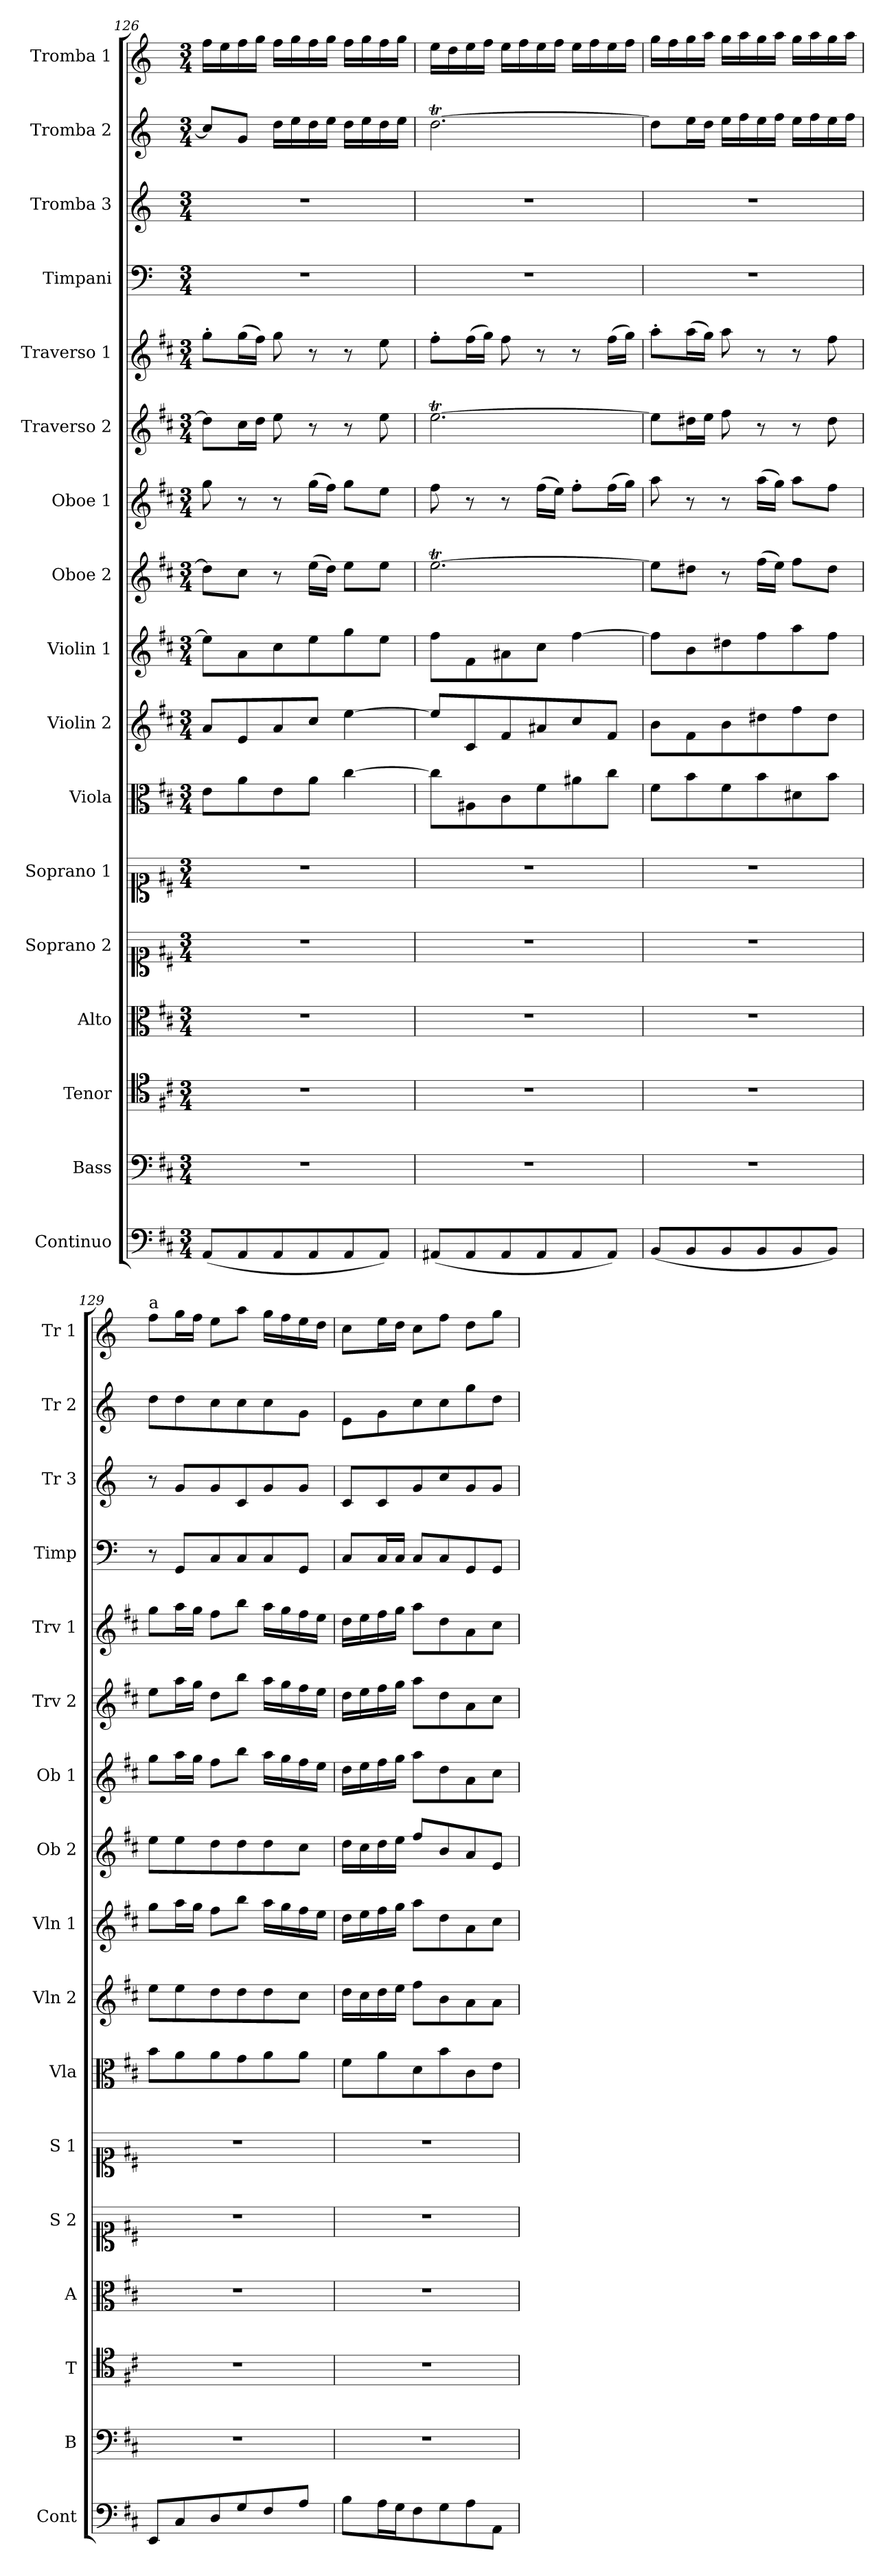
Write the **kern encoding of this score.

**kern	**kern	**kern	**kern	**kern	**kern	**kern	**kern	**kern	**kern	**kern	**kern	**kern	**kern	**kern	**kern	**kern
*part17	*part16	*part15	*part14	*part13	*part12	*part11	*part10	*part9	*part8	*part7	*part6	*part5	*part4	*part3	*part2	*part1
*staff17	*staff16	*staff15	*staff14	*staff13	*staff12	*staff11	*staff10	*staff9	*staff8	*staff7	*staff6	*staff5	*staff4	*staff3	*staff2	*staff1
*I"Continuo	*I"Bass	*I"Tenor	*I"Alto	*I"Soprano 2	*I"Soprano 1	*I"Viola	*I"Violin 2	*I"Violin 1	*I"Oboe 2	*I"Oboe 1	*I"Traverso 2	*I"Traverso 1	*I"Timpani	*I"Tromba 3	*I"Tromba 2	*I"Tromba 1
*I'Cont	*I'B	*I'T	*I'A	*I'S 2	*I'S 1	*I'Vla	*I'Vln 2	*I'Vln 1	*I'Ob 2	*I'Ob 1	*I'Trv 2	*I'Trv 1	*I'Timp	*I'Tr 3	*I'Tr 2	*I'Tr 1
!!LO:PB:g=z
*clefF4	*clefF4	*clefC4	*clefC3	*clefC1	*clefC1	*clefC3	*clefG2	*clefG2	*clefG2	*clefG2	*clefG2	*clefG2	*clefF4	*clefG2	*clefG2	*clefG2
*	*	*	*	*	*	*	*	*	*	*	*	*	*ITrd-1c-2	*ITrd-1c-2	*ITrd-1c-2	*ITrd-1c-2
*k[f#c#]	*k[f#c#]	*k[f#c#]	*k[f#c#]	*k[f#c#]	*k[f#c#]	*k[f#c#]	*k[f#c#]	*k[f#c#]	*k[f#c#]	*k[f#c#]	*k[f#c#]	*k[f#c#]	*k[f#c#]	*k[f#c#]	*k[f#c#]	*k[f#c#]
*M3/4	*M3/4	*M3/4	*M3/4	*M3/4	*M3/4	*M3/4	*M3/4	*M3/4	*M3/4	*M3/4	*M3/4	*M3/4	*M3/4	*M3/4	*M3/4	*M3/4
=126	=126	=126	=126	=126	=126	=126	=126	=126	=126	=126	=126	=126	=126	=126	=126	=126
(8AA/L	2.r	2.r	2.r	2.r	2.r	8e\L	8a/L	8ee\L]	8dd\L]	8gg\	8dd\L]	8gg'\L	2.r	2.r	8dd/L]	16gg\LL
.	.	.	.	.	.	.	.	.	.	.	.	.	.	.	.	16ff#\
8AA/	.	.	.	.	.	8a\	8e/	8a\	8cc#\J	8r	16cc#\L	(16gg\L	.	.	8a/J	16gg\
.	.	.	.	.	.	.	.	.	.	.	16dd\JJ	16ff#\JJ)	.	.	.	16aa\JJ
8AA/	.	.	.	.	.	8e\	8a/	8cc#\	8r	8r	8ee\	8gg\	.	.	16ee\LL	16gg\LL
.	.	.	.	.	.	.	.	.	.	.	.	.	.	.	16ff#\	16aa\
8AA/	.	.	.	.	.	8a\J	8cc#/J	8ee\	(16ee\LL	(16gg\LL	8r	8r	.	.	16ee\	16gg\
.	.	.	.	.	.	.	.	.	16dd\JJ)	16ff#\JJ)	.	.	.	.	16ff#\JJ	16aa\JJ
8AA/	.	.	.	.	.	[4cc#\	[4ee\	8gg\	8ee\L	8gg\L	8r	8r	.	.	16ee\LL	16gg\LL
.	.	.	.	.	.	.	.	.	.	.	.	.	.	.	16ff#\	16aa\
8AA/J)	.	.	.	.	.	.	.	8ee\J	8ee\J	8ee\J	8ee\	8ee\	.	.	16ee\	16gg\
.	.	.	.	.	.	.	.	.	.	.	.	.	.	.	16ff#\JJ	16aa\JJ
=127	=127	=127	=127	=127	=127	=127	=127	=127	=127	=127	=127	=127	=127	=127	=127	=127
(8AA#X/L	2.r	2.r	2.r	2.r	2.r	8cc#\L]	8ee/L]	8ff#\L	[2.eeT\	8ff#\	[2.eeT\	8ff#'\L	2.r	2.r	[2.eeT\	16ff#\LL
.	.	.	.	.	.	.	.	.	.	.	.	.	.	.	.	16ee\
8AA#/	.	.	.	.	.	8A#X\	8c#/	8f#\	.	8r	.	(16ff#\L	.	.	.	16ff#\
.	.	.	.	.	.	.	.	.	.	.	.	16gg\JJ)	.	.	.	16gg\JJ
8AA#/	.	.	.	.	.	8c#\	8f#/	8a#X\	.	8r	.	8ff#\	.	.	.	16ff#\LL
.	.	.	.	.	.	.	.	.	.	.	.	.	.	.	.	16gg\
8AA#/	.	.	.	.	.	8f#\	8a#X/	8cc#\J	.	(16ff#\LL	.	8r	.	.	.	16ff#\
.	.	.	.	.	.	.	.	.	.	16ee\JJ)	.	.	.	.	.	16gg\JJ
8AA#/	.	.	.	.	.	8a#X\	8cc#/	[4ff#\	.	8ff#'\L	.	8r	.	.	.	16ff#\LL
.	.	.	.	.	.	.	.	.	.	.	.	.	.	.	.	16gg\
8AA#/J)	.	.	.	.	.	8cc#\J	8f#/J	.	.	(16ff#\L	.	(16ff#\LL	.	.	.	16ff#\
.	.	.	.	.	.	.	.	.	.	16gg\JJ)	.	16gg\JJ)	.	.	.	16gg\JJ
=128	=128	=128	=128	=128	=128	=128	=128	=128	=128	=128	=128	=128	=128	=128	=128	=128
(8BB/L	2.r	2.r	2.r	2.r	2.r	8f#\L	8b\L	8ff#\L]	8ee\L]	8aa\	8ee\L]	8aa'\L	2.r	2.r	8ee\L]	16aa\LL
.	.	.	.	.	.	.	.	.	.	.	.	.	.	.	.	16gg\
8BB/	.	.	.	.	.	8b\	8f#\	8b\	8dd#X\J	8r	16dd#X\L	(16aa\L	.	.	16ff#\L	16aa\
.	.	.	.	.	.	.	.	.	.	.	16ee\JJ	16gg\JJ)	.	.	16ee\JJ	16bb\JJ
8BB/	.	.	.	.	.	8f#\	8b\	8dd#X\	8r	8r	8ff#\	8aa\	.	.	16ff#\LL	16aa\LL
.	.	.	.	.	.	.	.	.	.	.	.	.	.	.	16gg\	16bb\
8BB/	.	.	.	.	.	8b\	8dd#X\	8ff#\	(16ff#\LL	(16aa\LL	8r	8r	.	.	16ff#\	16aa\
.	.	.	.	.	.	.	.	.	16ee\JJ)	16gg\JJ)	.	.	.	.	16gg\JJ	16bb\JJ
8BB/	.	.	.	.	.	8d#X\	8ff#\	8aa\	8ff#\L	8aa\L	8r	8r	.	.	16ff#\LL	16aa\LL
.	.	.	.	.	.	.	.	.	.	.	.	.	.	.	16gg\	16bb\
8BB/J)	.	.	.	.	.	8b\J	8dd#\J	8ff#\J	8dd#\J	8ff#\J	8dd#\	8ff#\	.	.	16ff#\	16aa\
.	.	.	.	.	.	.	.	.	.	.	.	.	.	.	16gg\JJ	16bb\JJ
=129	=129	=129	=129	=129	=129	=129	=129	=129	=129	=129	=129	=129	=129	=129	=129	=129
!	!	!	!	!	!	!	!	!	!	!	!	!	!	!	!	!LO:TX:a:t=a
8EE/L	2.r	2.r	2.r	2.r	2.r	8b\L	8ee\L	8gg\L	8ee\L	8gg\L	8ee\L	8gg\L	8r	8r	8ee\L	8gg\L
8C#/	.	.	.	.	.	8a\	8ee\	16aa\L	8ee\	16aa\L	16aa\L	16aa\L	8AA/L	8a/L	8ee\	16aa\L
.	.	.	.	.	.	.	.	16gg\JJ	.	16gg\JJ	16gg\JJ	16gg\JJ	.	.	.	16gg\JJ
8D/	.	.	.	.	.	8a\	8dd\	8ff#\L	8dd\	8ff#\L	8dd\L	8ff#\L	8D/	8a/	8dd\	8ff#\L
8G/	.	.	.	.	.	8g\	8dd\	8bb\J	8dd\	8bb\J	8bb\J	8bb\J	8D/	8d/	8dd\	8bb\J
8F#/	.	.	.	.	.	8a\	8dd\	16aa\LL	8dd\	16aa\LL	16aa\LL	16aa\LL	8D/	8a/	8dd\	16aa\LL
.	.	.	.	.	.	.	.	16gg\	.	16gg\	16gg\	16gg\	.	.	.	16gg\
8A/J	.	.	.	.	.	8a\J	8cc#\J	16ff#\	8cc#\J	16ff#\	16ff#\	16ff#\	8AA/J	8a/J	8a\J	16ff#\
.	.	.	.	.	.	.	.	16ee\JJ	.	16ee\JJ	16ee\JJ	16ee\JJ	.	.	.	16ee\JJ
=130	=130	=130	=130	=130	=130	=130	=130	=130	=130	=130	=130	=130	=130	=130	=130	=130
8B\L	2.r	2.r	2.r	2.r	2.r	8f#\L	16dd\LL	16dd\LL	16dd\LL	16dd\LL	16dd\LL	16dd\LL	8D/L	8d/L	8f#\L	8dd\L
.	.	.	.	.	.	.	16cc#\	16ee\	16cc#\	16ee\	16ee\	16ee\	.	.	.	.
16A\L	.	.	.	.	.	8a\	16dd\	16ff#\	16dd\	16ff#\	16ff#\	16ff#\	16D/L	8d/	8a\	16ff#\L
16G\J	.	.	.	.	.	.	16ee\JJ	16gg\JJ	16ee\JJ	16gg\JJ	16gg\JJ	16gg\JJ	16D/JJ	.	.	16ee\JJ
8F#\	.	.	.	.	.	8d\	8ff#\L	8aa\L	8ff#/L	8aa\L	8aa\L	8aa\L	8D/L	8a/	8dd\	8dd\L
8G\	.	.	.	.	.	8b\	8b\	8dd\	8b/	8dd\	8dd\	8dd\	8D/	8dd/	8dd\	8gg\J
8A\	.	.	.	.	.	8c#\	8a\	8a\	8a/	8a\	8a\	8a\	8AA/	8a/	8aa\	8ee\L
8AA\J	.	.	.	.	.	8e\J	8a\J	8cc#\J	8e/J	8cc#\J	8cc#\J	8cc#\J	8AA/J	8a/J	8ee\J	8aa\J
=	=	=	=	=	=	=	=	=	=	=	=	=	=	=	=	=
*-	*-	*-	*-	*-	*-	*-	*-	*-	*-	*-	*-	*-	*-	*-	*-	*-
